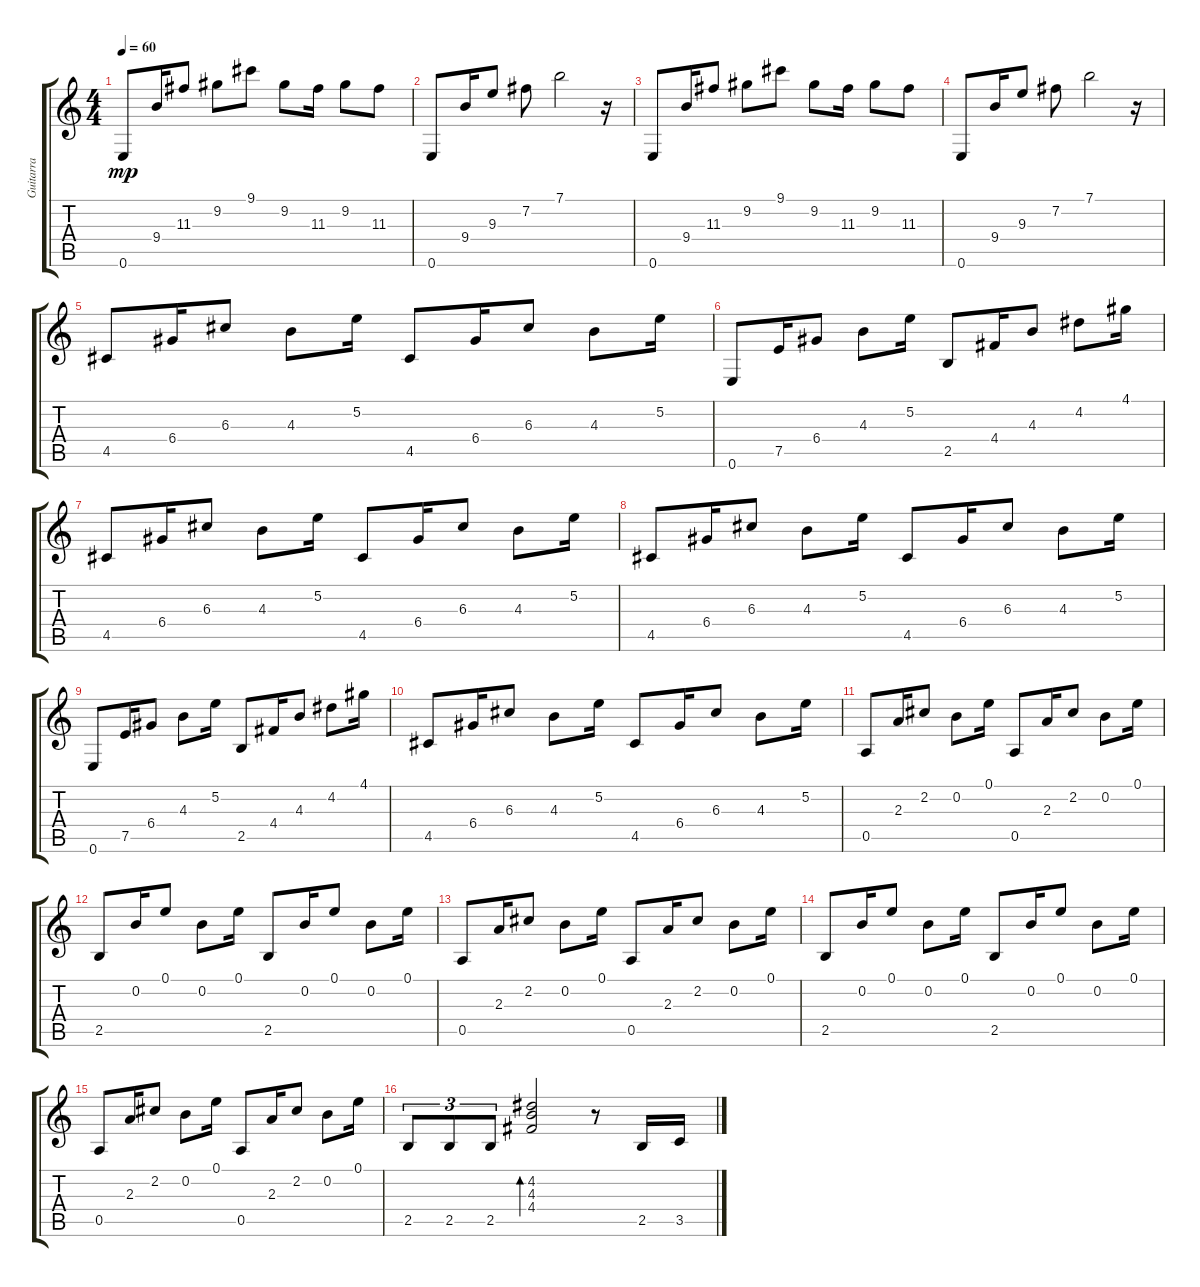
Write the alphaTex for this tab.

\track ("Guitarra" "Guitarra") {instrument acousticguitarsteel}
\staff {score tabs}
\tuning (E4 B3 G3 D3 A2 E2) {hide}
\ts (4 4)
\tempo 60
\clef g2
\ks c
0.6.8{dy mp instrument acousticguitarsteel} 9.4.16 11.3.8 9.2.8 9.1.8 9.2.8 11.3.16 9.2.8 11.3.8 |
0.6.8 9.4.16 9.3.8 7.2.8 7.1.2 r.16 |
0.6.8 9.4.16 11.3.8 9.2.8 9.1.8 9.2.8 11.3.16 9.2.8 11.3.8 |
0.6.8 9.4.16 9.3.8 7.2.8 7.1.2 r.16 |
4.5.8 6.4.16 6.3.8 4.3.8 5.2.16 4.5.8 6.4.16 6.3.8 4.3.8 5.2.16 |
0.6.8 7.5.16 6.4.8 4.3.8 5.2.16 2.5.8 4.4.16 4.3.8 4.2.8 4.1.16 |
4.5.8 6.4.16 6.3.8 4.3.8 5.2.16 4.5.8 6.4.16 6.3.8 4.3.8 5.2.16 |
4.5.8 6.4.16 6.3.8 4.3.8 5.2.16 4.5.8 6.4.16 6.3.8 4.3.8 5.2.16 |
0.6.8 7.5.16 6.4.8 4.3.8 5.2.16 2.5.8 4.4.16 4.3.8 4.2.8 4.1.16 |
4.5.8 6.4.16 6.3.8 4.3.8 5.2.16 4.5.8 6.4.16 6.3.8 4.3.8 5.2.16 |
0.5.8 2.3.16 2.2.8 0.2.8 0.1.16 0.5.8 2.3.16 2.2.8 0.2.8 0.1.16 |
2.5.8 0.2.16 0.1.8 0.2.8 0.1.16 2.5.8 0.2.16 0.1.8 0.2.8 0.1.16 |
0.5.8 2.3.16 2.2.8 0.2.8 0.1.16 0.5.8 2.3.16 2.2.8 0.2.8 0.1.16 |
2.5.8 0.2.16 0.1.8 0.2.8 0.1.16 2.5.8 0.2.16 0.1.8 0.2.8 0.1.16 |
0.5.8 2.3.16 2.2.8 0.2.8 0.1.16 0.5.8 2.3.16 2.2.8 0.2.8 0.1.16 |
2.5.8{tu (3 2)} 2.5.8{tu (3 2)} 2.5.8{tu (3 2)} (4.2 4.3 4.4).2{bd 60} r.8 2.5.16 3.5.16
